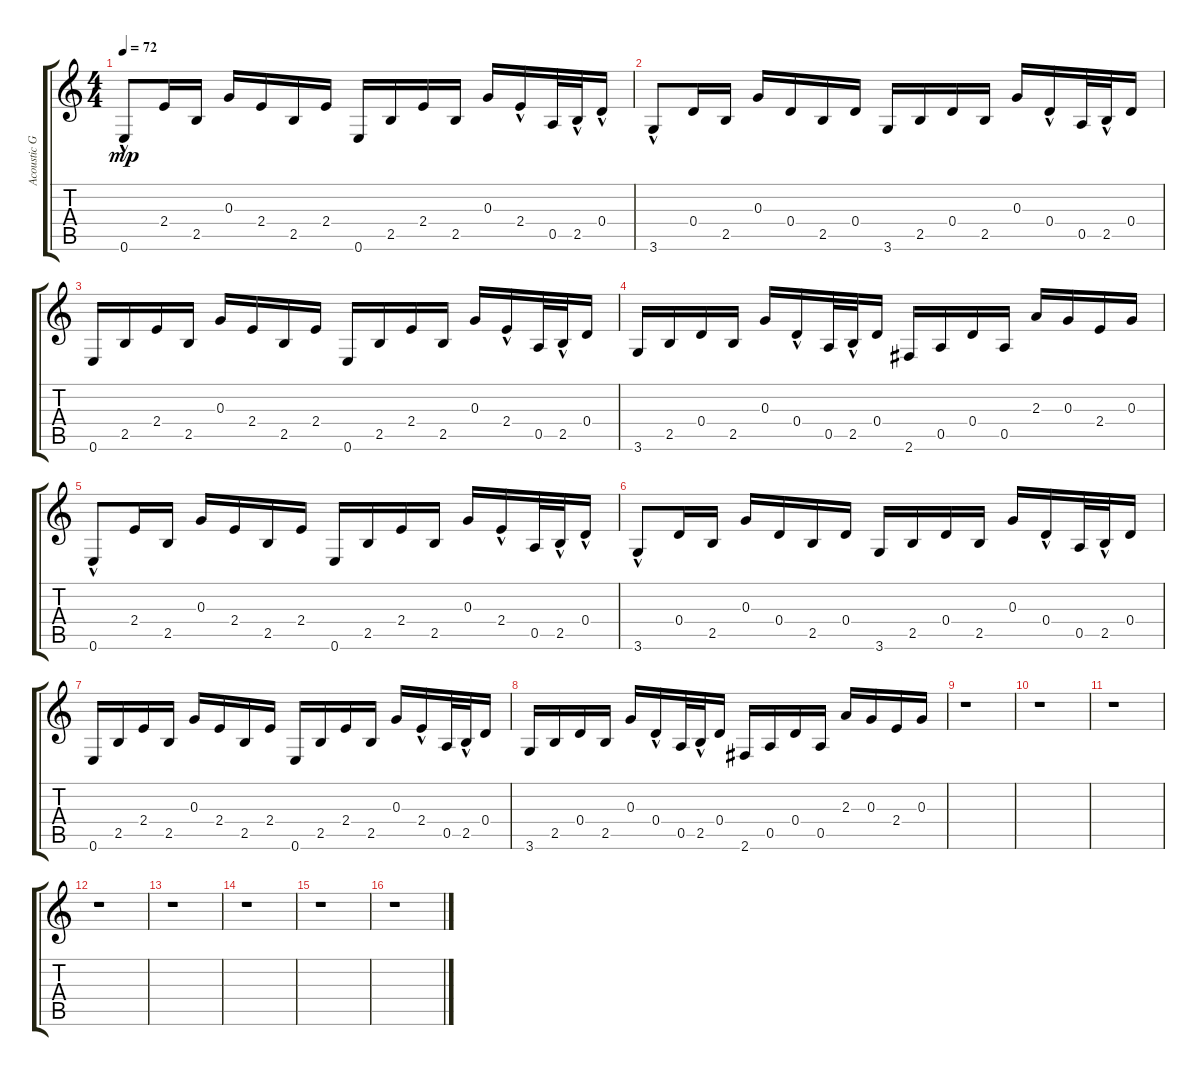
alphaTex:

\track ("Acoustic Guitar" "Acoustic G") {instrument acousticguitarsteel}
\staff {score tabs}
\tuning (E4 B3 G3 D3 A2 E2) {hide}
\ts (4 4)
\tempo 72
\clef g2
\ks c
0.6{hac}.8{dy mp} 2.4.16 2.5.16 0.3.16 2.4.16 2.5.16 2.4.16 0.6.16 2.5.16 2.4.16 2.5.16 0.3.16 2.4{hac}.16 0.5.32 2.5{hac}.32 0.4{hac}.16 |
3.6{hac}.8 0.4.16 2.5.16 0.3.16 0.4.16 2.5.16 0.4.16 3.6.16 2.5.16 0.4.16 2.5.16 0.3.16 0.4{hac}.16 0.5.32 2.5{hac}.32 0.4.16 |
0.6.16 2.5.16 2.4.16 2.5.16 0.3.16 2.4.16 2.5.16 2.4.16 0.6.16 2.5.16 2.4.16 2.5.16 0.3.16 2.4{hac}.16 0.5.32 2.5{hac}.32 0.4.16 |
3.6.16 2.5.16 0.4.16 2.5.16 0.3.16 0.4{hac}.16 0.5.32 2.5{hac}.32 0.4.16 2.6.16 0.5.16 0.4.16 0.5.16 2.3.16 0.3.16 2.4.16 0.3.16 |
0.6{hac}.8 2.4.16 2.5.16 0.3.16 2.4.16 2.5.16 2.4.16 0.6.16 2.5.16 2.4.16 2.5.16 0.3.16 2.4{hac}.16 0.5.32 2.5{hac}.32 0.4{hac}.16 |
3.6{hac}.8 0.4.16 2.5.16 0.3.16 0.4.16 2.5.16 0.4.16 3.6.16 2.5.16 0.4.16 2.5.16 0.3.16 0.4{hac}.16 0.5.32 2.5{hac}.32 0.4.16 |
0.6.16 2.5.16 2.4.16 2.5.16 0.3.16 2.4.16 2.5.16 2.4.16 0.6.16 2.5.16 2.4.16 2.5.16 0.3.16 2.4{hac}.16 0.5.32 2.5{hac}.32 0.4.16 |
3.6.16 2.5.16 0.4.16 2.5.16 0.3.16 0.4{hac}.16 0.5.32 2.5{hac}.32 0.4.16 2.6.16 0.5.16 0.4.16 0.5.16 2.3.16 0.3.16 2.4.16 0.3.16 |
r.1 |
r.1 |
r.1 |
r.1 |
r.1 |
r.1 |
r.1 |
r.1
